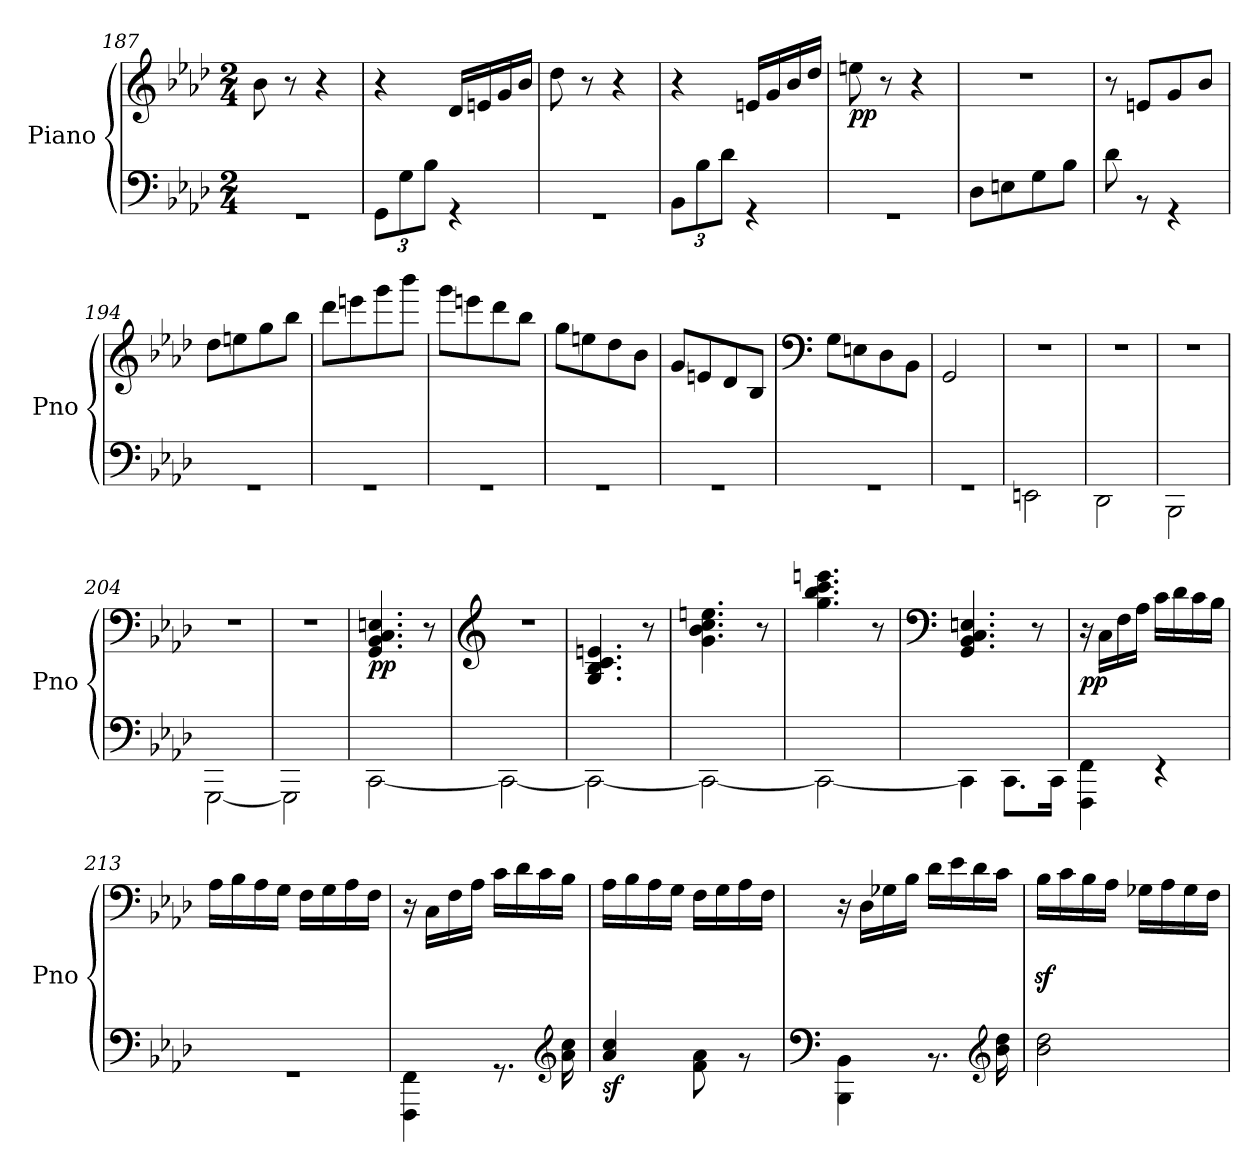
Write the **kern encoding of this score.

**kern	**kern	**dynam
*part1	*part1	*part1
*staff2	*staff1	*staff1/2
*I"Piano	*	*
*I'Pno	*	*
*clefF4	*clefG2	*
*k[b-e-a-d-]	*k[b-e-a-d-]	*
*f:	*f:	*
*M2/4	*M2/4	*
=187	=187	=187
*^	*	*
2ryy	2r	8b-\	.
.	.	8r	.
.	.	4r	.
=188	=188	=188	=188
*	*Xbrackettup	*	*
2ryy	12GG\L	4r	.
.	12G\	.	.
.	12B-\J	.	.
.	4r	16d-/LL	.
.	.	16en/	.
.	.	16g/	.
.	.	16b-/JJ	.
=189	=189	=189	=189
2ryy	2r	8dd-\	.
.	.	8r	.
.	.	4r	.
!!LO:LB:g=z
=190	=190	=190	=190
2ryy	12BB-\L	4r	.
.	12B-\	.	.
.	12d-\J	.	.
.	4r	16en/LL	.
.	.	16g/	.
.	.	16b-/	.
.	.	16dd-/JJ	.
=191	=191	=191	=191
!	!	!	!LO:DY:b
2ryy	2r	8een\	pp
.	.	8r	.
.	.	4r	.
=192	=192	=192	=192
!	!	!	!LO:DY:b
2ryy	8D-\L	2r	other-dynamics
.	8En\	.	.
.	8G\	.	.
.	8B-\J	.	.
=193	=193	=193	=193
2ryy	8d-\	8r	.
.	8r	8en/L	.
.	4r	8g/	.
.	.	8b-/J	.
=194	=194	=194	=194
2ryy	2r	8dd-\L	.
.	.	8een\	.
.	.	8gg\	.
.	.	8bb-\J	.
=195	=195	=195	=195
2ryy	2r	8ddd-\L	.
.	.	8eeen\	.
.	.	8ggg\	.
.	.	8bbb-\J	.
=196	=196	=196	=196
2ryy	2r	8ggg\L	.
.	.	8eeen\	.
.	.	8ddd-\	.
.	.	8bb-\J	.
=197	=197	=197	=197
2ryy	2r	8gg\L	.
.	.	8een\	.
.	.	8dd-\	.
.	.	8b-\J	.
!!LO:LB:g=z
=198	=198	=198	=198
2ryy	2r	8g/L	.
.	.	8en/	.
.	.	8d-/	.
.	.	8B-/J	.
=199	=199	=199	=199
*	*	*clefF4	*
2ryy	2r	8G\L	.
.	.	8En\	.
.	.	8D-\	.
.	.	8BB-\J	.
=200	=200	=200	=200
2ryy	2r	2GG/	.
=201	=201	=201	=201
2ryy	2EEn\	2r	.
=202	=202	=202	=202
2ryy	2DD-\	2r	.
=203	=203	=203	=203
2ryy	2BBB-\	2r	.
=204	=204	=204	=204
2ryy	[2GGG\	2r	.
=205	=205	=205	=205
2ryy	2GGG\]	2r	.
=206	=206	=206	=206
!	!	!	!LO:DY:b
2ryy	[2CC\	4.GG/ 4.BB-/ 4.C/ 4.En/	pp
.	.	8r	.
=207	=207	=207	=207
*	*	*clefG2	*
2ryy	2CC\_	2r	.
=208	=208	=208	=208
2ryy	2CC\_	4.G/ 4.B-/ 4.c/ 4.en/	.
.	.	8r	.
=209	=209	=209	=209
2ryy	2CC\_	4.g\ 4.b-\ 4.cc\ 4.een\	.
.	.	8r	.
=210	=210	=210	=210
2ryy	2CC\_	4.gg\ 4.bb-\ 4.ccc\ 4.eeen\	.
.	.	8r	.
!!LO:PB:g=z
=211	=211	=211	=211
*	*	*clefF4	*
2ryy	4CC\]	4.GG/ 4.BB-/ 4.C/ 4.En/	.
.	8.CC\L	.	.
.	.	8r	.
.	16CC\Jk	.	.
=212	=212	=212	=212
!	!	!	!LO:DY:b
2ryy	4FFF\ 4FF\	16r	pp
.	.	16C\LL	.
.	.	16F\	.
.	.	16A-\JJ	.
.	4r	16c\LL	.
.	.	16d-\	.
.	.	16c\	.
.	.	16B-\JJ	.
=213	=213	=213	=213
2ryy	2r	16A-\LL	.
.	.	16B-\	.
.	.	16A-\	.
.	.	16G\JJ	.
.	.	16F\LL	.
.	.	16G\	.
.	.	16A-\	.
.	.	16F\JJ	.
=214	=214	=214	=214
2ryy	4FFF\ 4FF\	16r	.
.	.	16C\LL	.
.	.	16F\	.
.	.	16A-\JJ	.
.	8.r	16c\LL	.
.	.	16d-\	.
.	.	16c\	.
*clefG2	*	*	*
.	16a-\ 16cc\	16B-\JJ	.
=215	=215	=215	=215
!	!	!	!LO:DY:b=2
2ryy	4a-/ 4cc/	16A-\LL	sf
.	.	16B-\	.
.	.	16A-\	.
.	.	16G\JJ	.
.	8f\ 8a-\	16F\LL	.
.	.	16G\	.
.	8r	16A-\	.
.	.	16F\JJ	.
!!LO:LB:g=z
=216	=216	=216	=216
*clefF4	*	*	*
2ryy	4BBB-\ 4BB-\	16r	.
.	.	16D-\LL	.
.	.	16G-X\	.
.	.	16B-\JJ	.
.	8.r	16d-\LL	.
.	.	16e-\	.
.	.	16d-\	.
*clefG2	*	*	*
.	16b-\ 16dd-\	16c\JJ	.
=217	=217	=217	=217
2ryy	2b-\ 2dd-\	16B-z<\LL	.
.	.	16c\	.
.	.	16B-\	.
.	.	16A-\JJ	.
.	.	16G-X\LL	.
.	.	16A-\	.
.	.	16G-\	.
.	.	16F\JJ	.
*v	*v	*	*
=	=	=
*-	*-	*-
